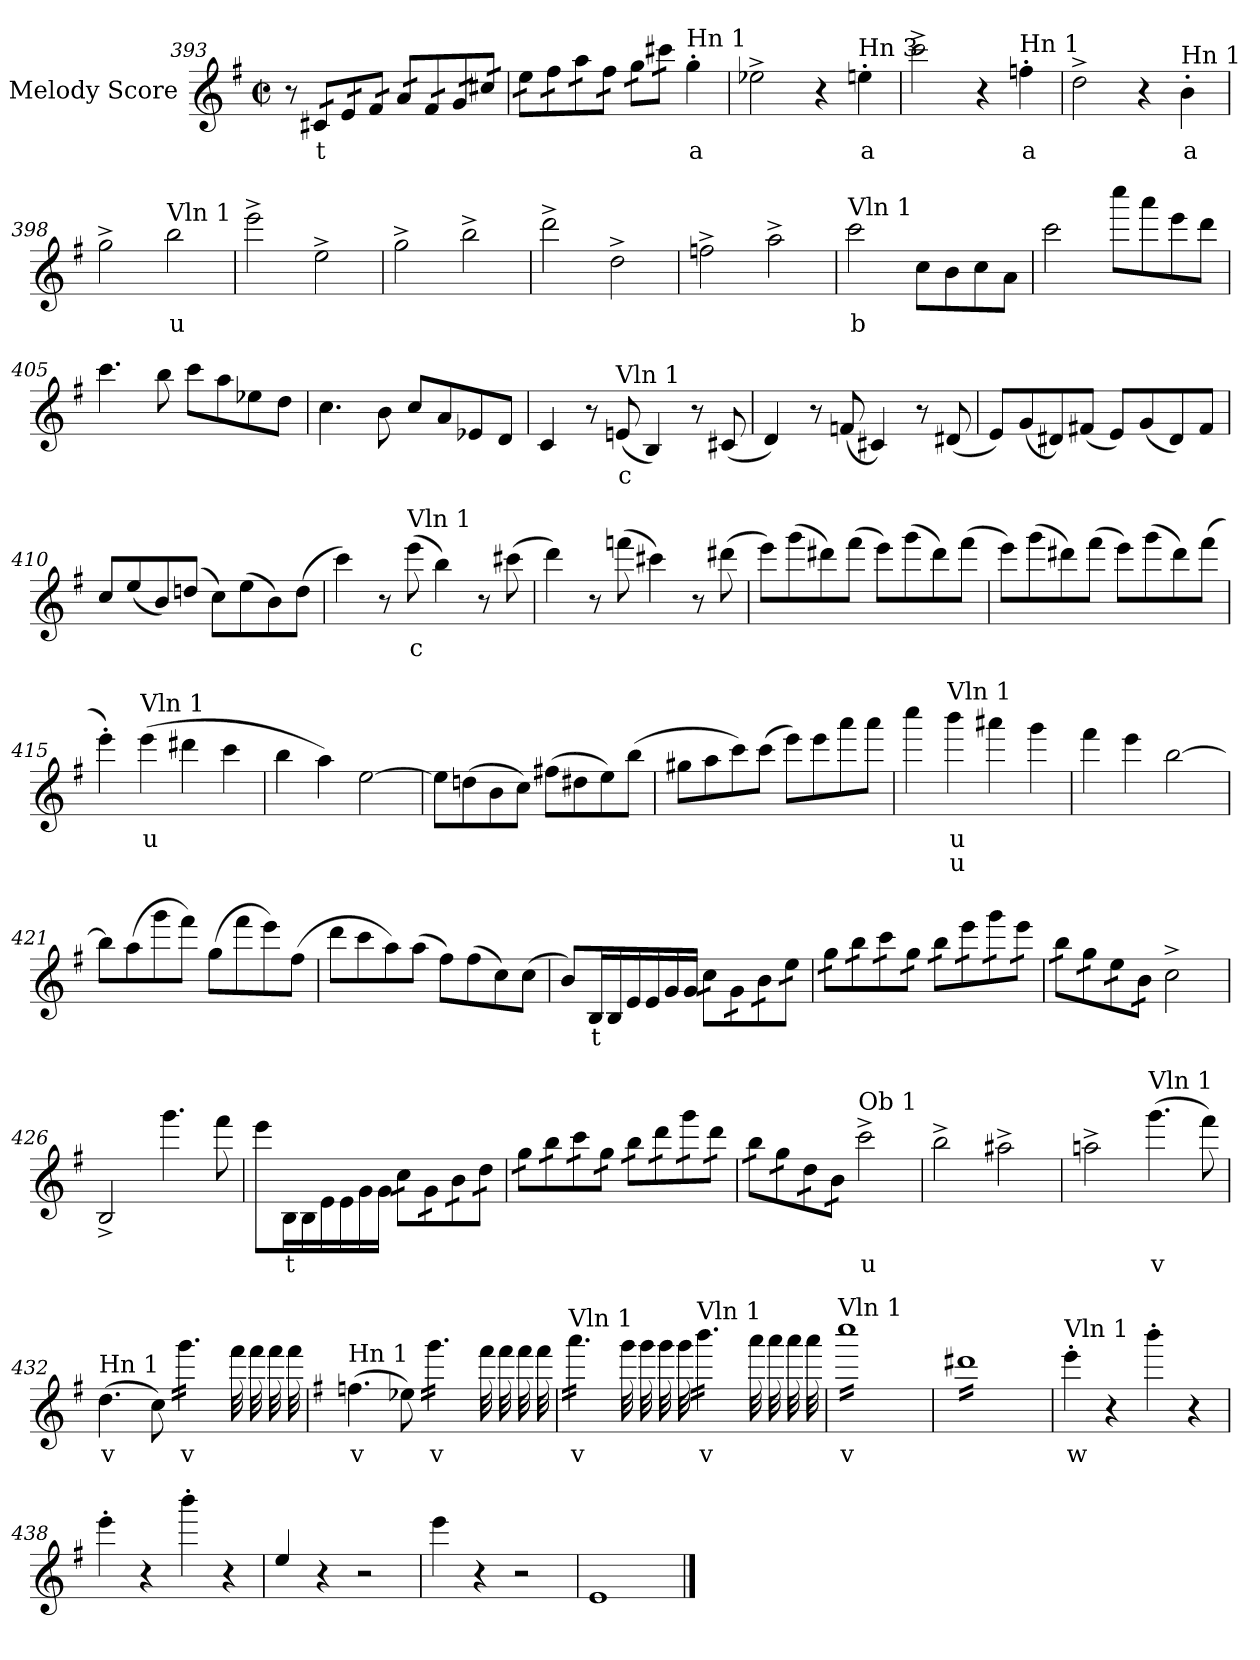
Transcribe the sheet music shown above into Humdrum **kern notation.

**kern	**text	**text
*part1	*part1	*part1
*staff1	*staff1	*staff1
*I"Melody Score	*	*
*clefG2	*	*
*k[f#]	*	*
*M2/2	*	*
*met(c|)	*	*
=393	=393	=393
8r	.	.
!LO:TX:a:t=Vln 1	!	!
!	!LO:LY:b:color=#FF0000	!
*tremolo	*	*
16c#X/LL	t	.
16c#X/	.	.
16e/	.	.
16e/	.	.
16f#/	.	.
16f#/JJ	.	.
16a/LL	.	.
16a/	.	.
16f#/	.	.
16f#/	.	.
16g/	.	.
16g/	.	.
16cc#X/	.	.
16cc#X/JJ	.	.
=394	=394	=394
16ee\LL	.	.
16ee\	.	.
16ff#\	.	.
16ff#\	.	.
16aa\	.	.
16aa\	.	.
16ff#\	.	.
16ff#\JJ	.	.
16gg\LL	.	.
16gg\	.	.
16ccc#X\	.	.
16ccc#X\JJ	.	.
*Xtremolo	*	*
!LO:TX:a:t=Hn 1	!	!
!	!LO:LY:b:color=#FF0000	!
4gg'\	a	.
=395	=395	=395
2ee-X^\	.	.
4r	.	.
!LO:TX:a:t=Hn 3	!	!
!	!LO:LY:b:color=#FF0000	!
4ee'\	a	.
=396	=396	=396
2ccc^\	.	.
4r	.	.
!LO:TX:a:t=Hn 1	!	!
!	!LO:LY:b:color=#FF0000	!
4ff'\	a	.
=397	=397	=397
2dd^\	.	.
4r	.	.
!LO:TX:a:t=Hn 1	!	!
!	!LO:LY:b:color=#FF0000	!
4b'\	a	.
=398	=398	=398
2gg^\	.	.
!LO:TX:a:t=Vln 1	!	!
!	!LO:LY:color=#FF0000	!
2bb\	u	.
=399	=399	=399
2eee^\	.	.
2ee^\	.	.
=400	=400	=400
2gg^\	.	.
2bb^\	.	.
=401	=401	=401
2ddd^\	.	.
2dd^\	.	.
=402	=402	=402
2ffn^\	.	.
2aa^\	.	.
=403	=403	=403
!LO:TX:a:t=Vln 1	!	!
!	!LO:LY:b:color=#FF0000	!
2ccc\	b	.
8cc\L	.	.
8b\	.	.
8cc\	.	.
8a\J	.	.
=404	=404	=404
2ccc\	.	.
8cccc\L	.	.
8aaa\	.	.
8eee\	.	.
8ddd\J	.	.
=405	=405	=405
4.ccc\	.	.
8bb\	.	.
8ccc\L	.	.
8aa\	.	.
8ee-X\	.	.
8dd\J	.	.
=406	=406	=406
4.cc\	.	.
8b\	.	.
8cc/L	.	.
8a/	.	.
8e-X/	.	.
8d/J	.	.
=407	=407	=407
4c/	.	.
8r	.	.
!LO:TX:a:t=Vln 1	!	!
!	!LO:LY:b:color=#FF0000	!
(8en/	c	.
4B/)	.	.
8r	.	.
(8c#X/	.	.
=408	=408	=408
4d/)	.	.
8r	.	.
(8fn/	.	.
4c#X/)	.	.
8r	.	.
(8d#X/	.	.
=409	=409	=409
8e/L)	.	.
(8g/	.	.
8d#X/)	.	.
(8f#X/J	.	.
8e/L)	.	.
(8g/	.	.
8d#/)	.	.
8f#/J	.	.
=410	=410	=410
8cc/L	.	.
(8ee/	.	.
8b/)	.	.
(8ddn/J	.	.
8cc\L)	.	.
(8ee\	.	.
8b\)	.	.
(8dd\J	.	.
=411	=411	=411
4ccc\)	.	.
8r	.	.
!LO:TX:a:t=Vln 1	!	!
!	!LO:LY:b:color=#FF0000	!
(8eee\	c	.
4bb\)	.	.
8r	.	.
(8ccc#X\	.	.
=412	=412	=412
4ddd\)	.	.
8r	.	.
(8fffn\	.	.
4ccc#X\)	.	.
8r	.	.
(8ddd#X\	.	.
=413	=413	=413
8eee\L)	.	.
(8ggg\	.	.
8ddd#X\)	.	.
(8fff#\J	.	.
8eee\L)	.	.
(8ggg\	.	.
8ddd#\)	.	.
(8fff#\J	.	.
=414	=414	=414
8eee\L)	.	.
(8ggg\	.	.
8ddd#X\)	.	.
(8fff#\J	.	.
8eee\L)	.	.
(8ggg\	.	.
8ddd#\)	.	.
(8fff#\J	.	.
=415	=415	=415
4eee'\)	.	.
!LO:TX:a:t=Vln 1	!	!
!	!LO:LY:b:color=#FF0000	!
(4eee\	u	.
4ddd#X\	.	.
4ccc\	.	.
=416	=416	=416
4bb\	.	.
4aa\)	.	.
[2ee\	.	.
=417	=417	=417
8ee\L]	.	.
(8ddn\	.	.
8b\	.	.
8cc\J)	.	.
(8ff#X\L	.	.
8dd#X\	.	.
8ee\)	.	.
(8bb\J	.	.
=418	=418	=418
8gg#X\L	.	.
8aa\	.	.
8ccc\)	.	.
(8ccc\J	.	.
8eee\L)	.	.
8eee\	.	.
8aaa\	.	.
8aaa\J	.	.
=419	=419	=419
4cccc\	.	.
!LO:TX:a:t=Vln 1	!	!
!	!LO:LY:color=#FF0000	!LO:LY:color=#FF0000
4bbb\	u	u
4aaa#X\	.	.
4ggg\	.	.
=420	=420	=420
4fff#\	.	.
4eee\	.	.
[2bb\	.	.
=421	=421	=421
8bb\L]	.	.
(8aa\	.	.
8ggg\	.	.
8fff#\J)	.	.
(8gg\L	.	.
8fff#\	.	.
8eee\)	.	.
(8ff#\J	.	.
=422	=422	=422
8ddd\L	.	.
8ccc\	.	.
8aa\)	.	.
(8aa\J	.	.
8ff#\L)	.	.
(8ff#\	.	.
8cc\)	.	.
(8cc\J	.	.
=423	=423	=423
8b/L)	.	.
!LO:TX:a:t=Vln 1	!	!
!	!LO:LY:b:color=#FF0000	!
*tremolo	*	*
16B/	t	.
16B/	.	.
16e/	.	.
16e/	.	.
16g/	.	.
16g/JJ	.	.
16cc\LL	.	.
16cc\	.	.
16g\	.	.
16g\	.	.
16b\	.	.
16b\	.	.
16ee\	.	.
16ee\JJ	.	.
=424	=424	=424
16gg\LL	.	.
16gg\	.	.
16bb\	.	.
16bb\	.	.
16ccc\	.	.
16ccc\	.	.
16gg\	.	.
16gg\JJ	.	.
16bb\LL	.	.
16bb\	.	.
16eee\	.	.
16eee\	.	.
16ggg\	.	.
16ggg\	.	.
16eee\	.	.
16eee\JJ	.	.
=425	=425	=425
16bb\LL	.	.
16bb\	.	.
16gg\	.	.
16gg\	.	.
16ee\	.	.
16ee\	.	.
16b\	.	.
16b\JJ	.	.
*Xtremolo	*	*
2cc^\	.	.
=426	=426	=426
2B^/	.	.
4.ggg\	.	.
8fff#\	.	.
=427	=427	=427
8eee\L	.	.
!LO:TX:a:t=Vln 1	!	!
!	!LO:LY:b:color=#FF0000	!
*tremolo	*	*
16B\	t	.
16B\	.	.
16e\	.	.
16e\	.	.
16g\	.	.
16g\JJ	.	.
16cc\LL	.	.
16cc\	.	.
16g\	.	.
16g\	.	.
16b\	.	.
16b\	.	.
16dd\	.	.
16dd\JJ	.	.
=428	=428	=428
16gg\LL	.	.
16gg\	.	.
16bb\	.	.
16bb\	.	.
16ccc\	.	.
16ccc\	.	.
16gg\	.	.
16gg\JJ	.	.
16bb\LL	.	.
16bb\	.	.
16ddd\	.	.
16ddd\	.	.
16ggg\	.	.
16ggg\	.	.
16ddd\	.	.
16ddd\JJ	.	.
=429	=429	=429
16bb\LL	.	.
16bb\	.	.
16gg\	.	.
16gg\	.	.
16dd\	.	.
16dd\	.	.
16b\	.	.
16b\JJ	.	.
*Xtremolo	*	*
!LO:TX:a:t=Ob 1	!	!
!	!LO:LY:b:color=#FF0000	!
2ccc^\	u	.
=430	=430	=430
2bb^\	.	.
2aa#X^\	.	.
=431	=431	=431
2aan^\	.	.
!LO:TX:a:t=Vln 1	!	!
!	!LO:LY:b:color=#FF0000	!
(4.ggg\	v	.
8fff#\)	.	.
=432	=432	=432
!LO:TX:a:t=Hn 1	!	!
!	!LO:LY:b:color=#FF0000	!
(4.dd\	v	.
8cc\)	.	.
!LO:TX:a:t=Vln 1	!	!
!	!LO:LY:b:color=#FF0000	!
*tremolo	*	*
(16ggg\LL	v	.
(16ggg\	.	.
(16ggg\	.	.
(16ggg\	.	.
(16ggg\	.	.
(16ggg\JJ	.	.
32fff#\)	.	.
32fff#\)	.	.
32fff#\)	.	.
32fff#\)	.	.
*Xtremolo	*	*
=433	=433	=433
*k[f#]	*	*
!LO:TX:a:t=Hn 1	!	!
!	!LO:LY:b:color=#FF0000	!
(4.ff\	v	.
8ee-X\)	.	.
!LO:TX:a:t=Vln 1	!	!
!	!LO:LY:b:color=#FF0000	!
*tremolo	*	*
(16ggg\LL	v	.
(16ggg\	.	.
(16ggg\	.	.
(16ggg\	.	.
(16ggg\	.	.
(16ggg\JJ	.	.
32fff#\)	.	.
32fff#\)	.	.
32fff#\)	.	.
32fff#\)	.	.
=434	=434	=434
!LO:TX:a:t=Vln 1	!	!
!	!LO:LY:b:color=#FF0000	!
(16aaa\LL	v	.
(16aaa\	.	.
(16aaa\	.	.
(16aaa\	.	.
(16aaa\	.	.
(16aaa\JJ	.	.
32ggg\)	.	.
32ggg\)	.	.
32ggg\)	.	.
32ggg\)	.	.
!LO:TX:a:t=Vln 1	!	!
!	!LO:LY:b:color=#FF0000	!
(16bbb\LL	v	.
(16bbb\	.	.
(16bbb\	.	.
(16bbb\	.	.
(16bbb\	.	.
(16bbb\JJ	.	.
32aaa\)	.	.
32aaa\)	.	.
32aaa\)	.	.
32aaa\)	.	.
=435	=435	=435
!LO:TX:a:t=Vln 1	!	!
!	!LO:LY:b:color=#FF0000	!
16ccccLL	v	.
16cccc	.	.
16cccc	.	.
16cccc	.	.
16cccc	.	.
16cccc	.	.
16cccc	.	.
16cccc	.	.
16cccc	.	.
16cccc	.	.
16cccc	.	.
16cccc	.	.
16cccc	.	.
16cccc	.	.
16cccc	.	.
16ccccJJ	.	.
=436	=436	=436
16ddd#XLL	.	.
16ddd#X	.	.
16ddd#X	.	.
16ddd#X	.	.
16ddd#X	.	.
16ddd#X	.	.
16ddd#X	.	.
16ddd#X	.	.
16ddd#X	.	.
16ddd#X	.	.
16ddd#X	.	.
16ddd#X	.	.
16ddd#X	.	.
16ddd#X	.	.
16ddd#X	.	.
16ddd#XJJ	.	.
*Xtremolo	*	*
=437	=437	=437
!LO:TX:a:t=Vln 1	!	!
!	!LO:LY:b:color=#FF0000	!
4eee'\	w	.
4r	.	.
4bbb'\	.	.
4r	.	.
=438	=438	=438
4eee'\	.	.
4r	.	.
4bbb'\	.	.
4r	.	.
=439	=439	=439
4ee/	.	.
4r	.	.
2r	.	.
=440	=440	=440
4eee\	.	.
4r	.	.
2r	.	.
=441	=441	=441
1e	.	.
==	==	==
*-	*-	*-
